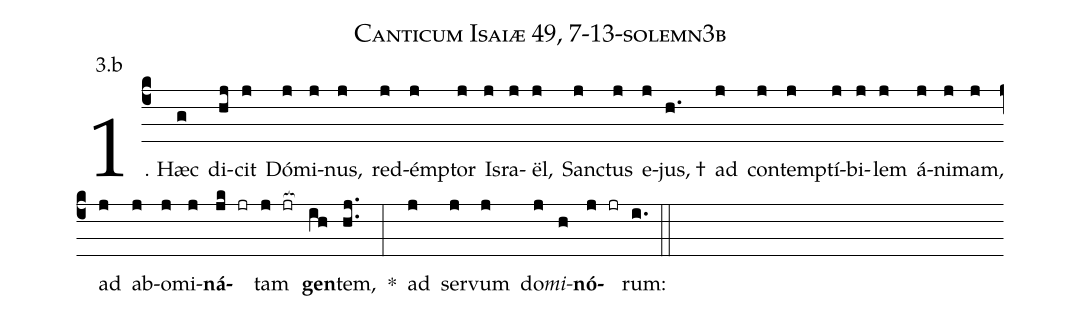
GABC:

name: Canticum Isaiæ 49, 7-13-solemn3b;
annotation: 3.b;
%%
(c4)1. Hæc(g) di(hj)cit(j) Dó(j)mi(j)nus,(j) red(j)émp(j)tor(j) Is(j)ra(j)ël,(j) Sanc(j)tus(j) e(j)jus, †(h.) ad(j) con(j)temp(j)tí(j)bi(j)lem(j) á(j)ni(j)mam,(j) ad(j) ab(j)o(j)mi(j)<b>ná</b>(jk jr)tam(j jr[ocb:1{]) <b>gen</b>(ih[ocb:0}])tem,(hj..) *(:) ad(j) ser(j)vum(j) do(j)<i>mi</i>(h)<b>nó</b>(j jr)rum:(i.) (::)
